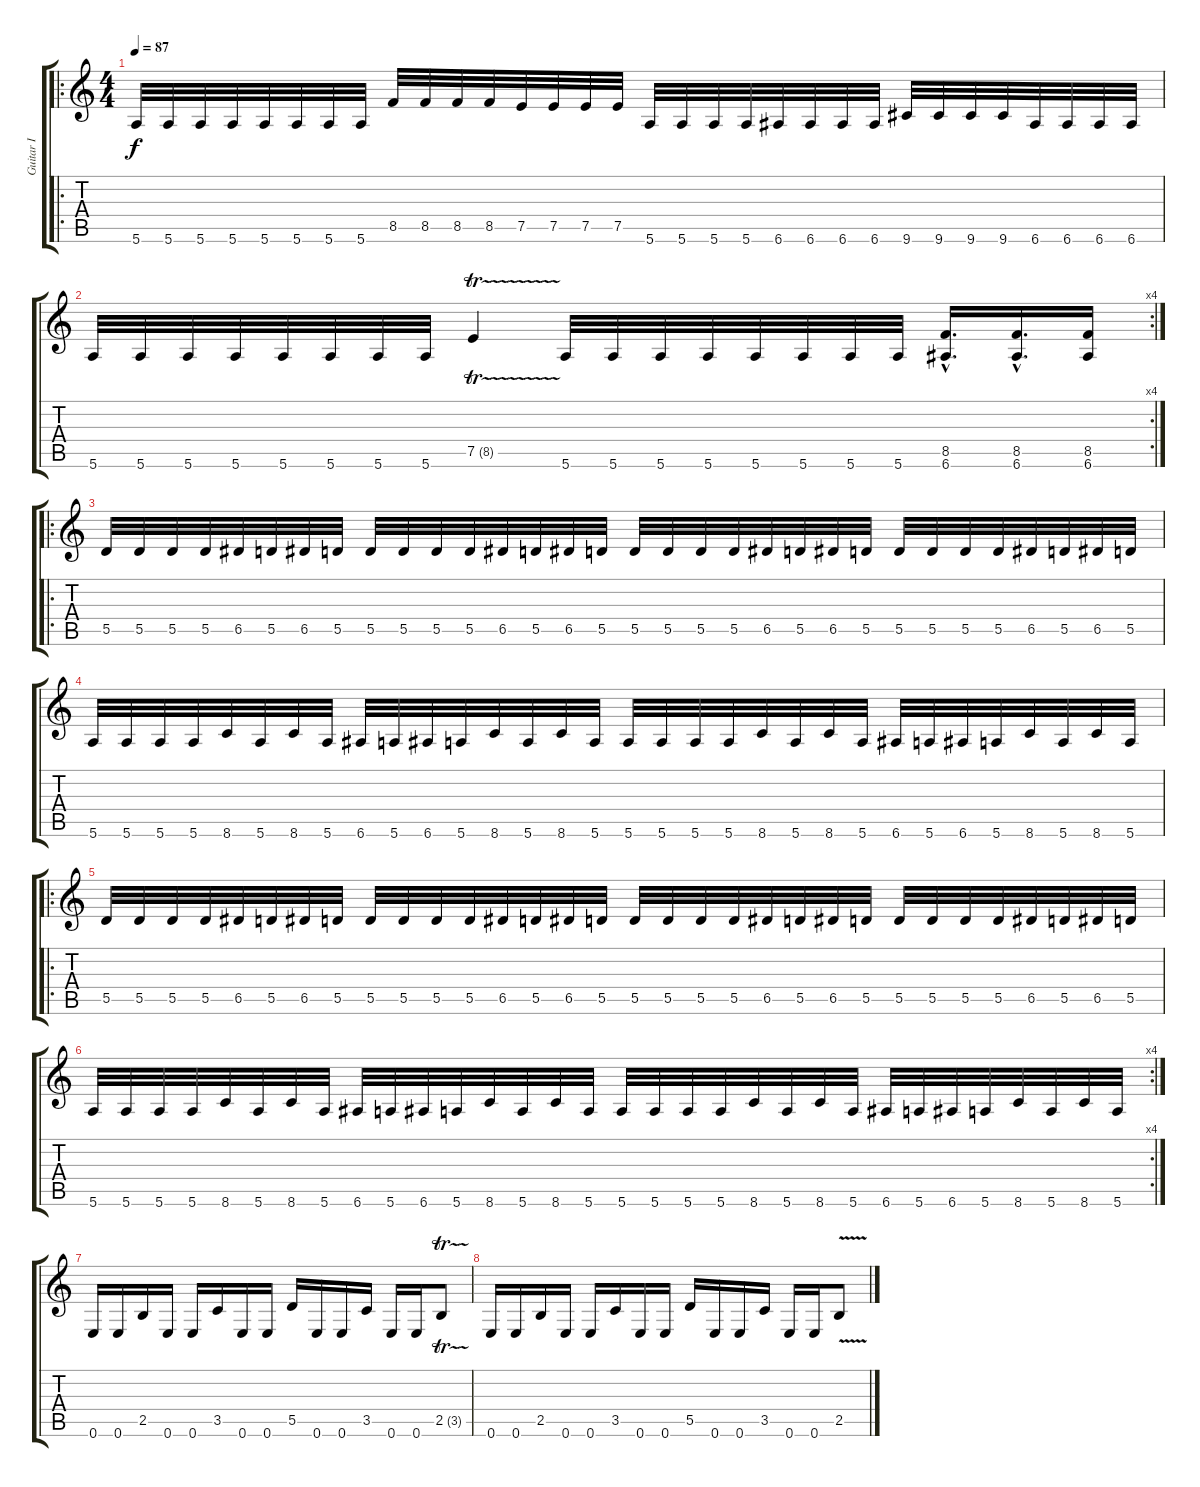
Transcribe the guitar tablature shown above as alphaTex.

\track ("Guitar I" "Guitar I") {instrument distortionguitar}
\staff {score tabs}
\tuning (E4 B3 G3 D3 A2 E2) {hide}
\ro
\ts (4 4)
\tempo 87
\clef g2
\ks c
5.6.32{dy f} 5.6.32 5.6.32 5.6.32 5.6.32 5.6.32 5.6.32 5.6.32 8.5.32 8.5.32 8.5.32 8.5.32 7.5.32 7.5.32 7.5.32 7.5.32 5.6.32 5.6.32 5.6.32 5.6.32 6.6.32 6.6.32 6.6.32 6.6.32 9.6.32 9.6.32 9.6.32 9.6.32 6.6.32 6.6.32 6.6.32 6.6.32 |
\rc 4
5.6.32 5.6.32 5.6.32 5.6.32 5.6.32 5.6.32 5.6.32 5.6.32 7.5{tr (8 32)}.4 5.6.32 5.6.32 5.6.32 5.6.32 5.6.32 5.6.32 5.6.32 5.6.32 (8.5{hac} 6.6{hac}).16{d} (8.5{hac} 6.6{hac}).16{d} (8.5 6.6).16 |
\ro
5.5.32 5.5.32 5.5.32 5.5.32 6.5.32 5.5.32 6.5.32 5.5.32 5.5.32 5.5.32 5.5.32 5.5.32 6.5.32 5.5.32 6.5.32 5.5.32 5.5.32 5.5.32 5.5.32 5.5.32 6.5.32 5.5.32 6.5.32 5.5.32 5.5.32 5.5.32 5.5.32 5.5.32 6.5.32 5.5.32 6.5.32 5.5.32 |
5.6.32 5.6.32 5.6.32 5.6.32 8.6.32 5.6.32 8.6.32 5.6.32 6.6.32 5.6.32 6.6.32 5.6.32 8.6.32 5.6.32 8.6.32 5.6.32 5.6.32 5.6.32 5.6.32 5.6.32 8.6.32 5.6.32 8.6.32 5.6.32 6.6.32 5.6.32 6.6.32 5.6.32 8.6.32 5.6.32 8.6.32 5.6.32 |
\ro
5.5.32 5.5.32 5.5.32 5.5.32 6.5.32 5.5.32 6.5.32 5.5.32 5.5.32 5.5.32 5.5.32 5.5.32 6.5.32 5.5.32 6.5.32 5.5.32 5.5.32 5.5.32 5.5.32 5.5.32 6.5.32 5.5.32 6.5.32 5.5.32 5.5.32 5.5.32 5.5.32 5.5.32 6.5.32 5.5.32 6.5.32 5.5.32 |
\rc 4
5.6.32 5.6.32 5.6.32 5.6.32 8.6.32 5.6.32 8.6.32 5.6.32 6.6.32 5.6.32 6.6.32 5.6.32 8.6.32 5.6.32 8.6.32 5.6.32 5.6.32 5.6.32 5.6.32 5.6.32 8.6.32 5.6.32 8.6.32 5.6.32 6.6.32 5.6.32 6.6.32 5.6.32 8.6.32 5.6.32 8.6.32 5.6.32 |
0.6.16 0.6.16 2.5.16 0.6.16 0.6.16 3.5.16 0.6.16 0.6.16 5.5.16 0.6.16 0.6.16 3.5.16 0.6.16 0.6.16 2.5{tr (3 32)}.8 |
0.6.16 0.6.16 2.5.16 0.6.16 0.6.16 3.5.16 0.6.16 0.6.16 5.5.16 0.6.16 0.6.16 3.5.16 0.6.16 0.6.16 2.5{v}.8
